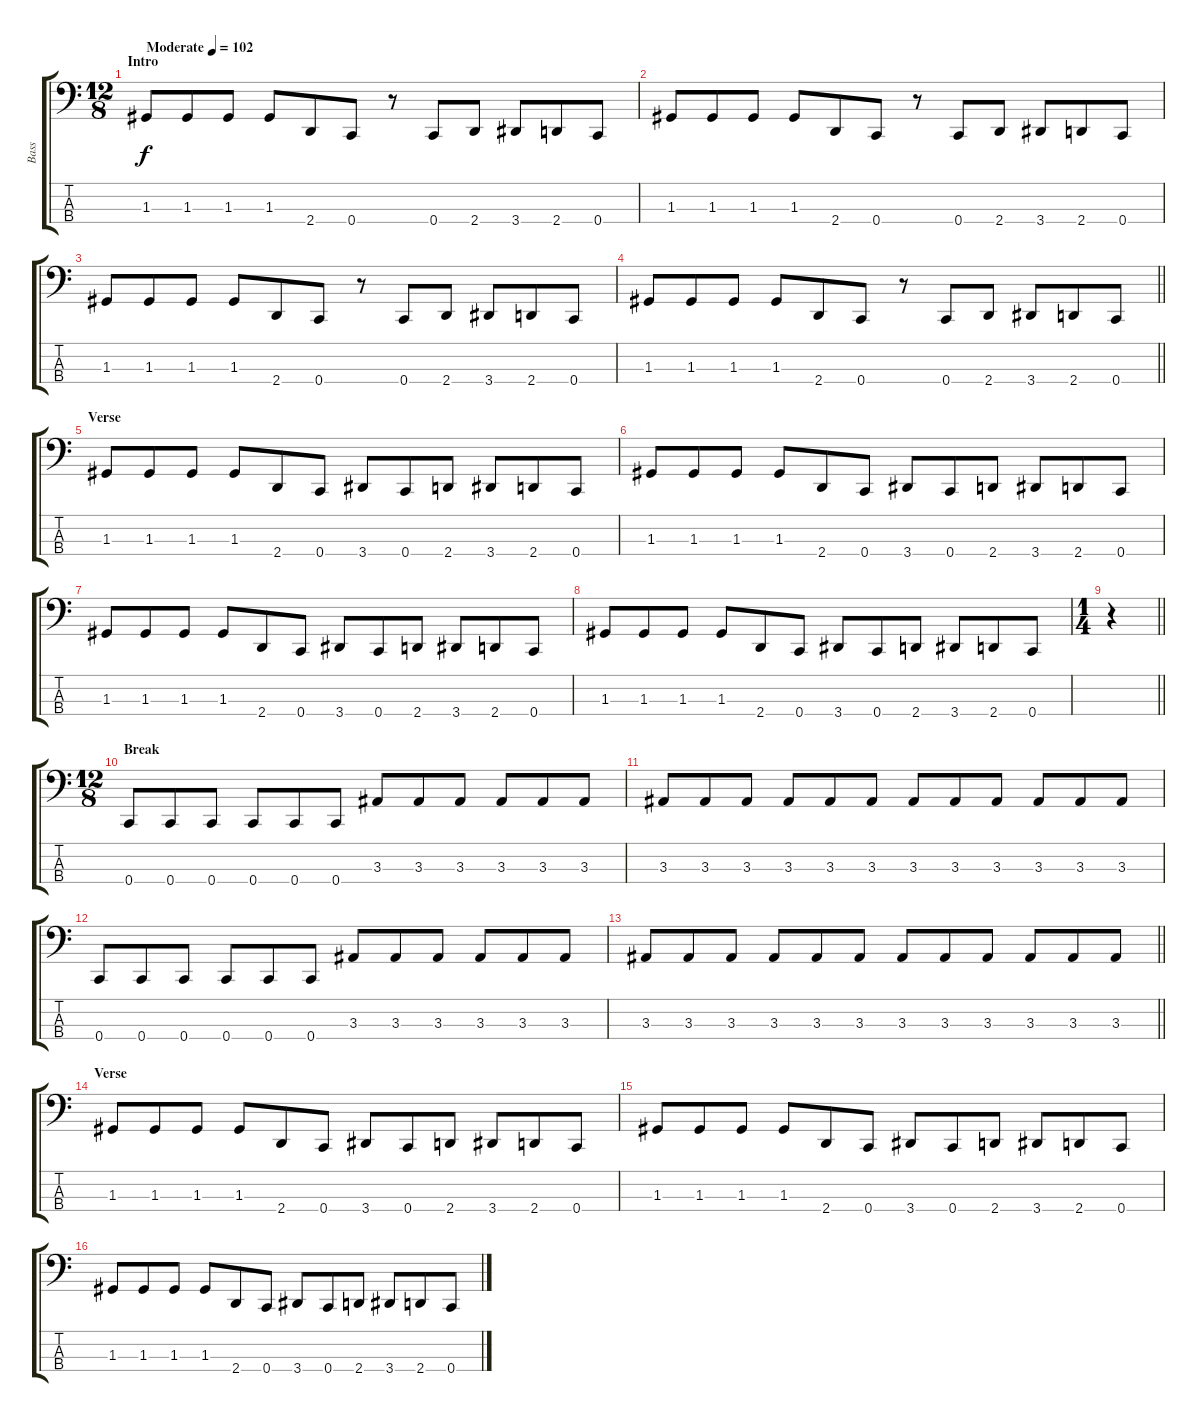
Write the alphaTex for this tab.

\track ("Bass" "Bass") {instrument electricbassfinger}
\staff {score tabs}
\tuning (F2 C2 G1 C1) {hide}
\ts (12 8)
\section ("" "Intro")
\tempo (102 "Moderate")
\clef f4
\ks c
1.3.8{dy f instrument electricbassfinger} 1.3.8 1.3.8 1.3.8 2.4.8 0.4.8 r.8 0.4.8 2.4.8 3.4.8 2.4.8 0.4.8 |
1.3.8 1.3.8 1.3.8 1.3.8 2.4.8 0.4.8 r.8 0.4.8 2.4.8 3.4.8 2.4.8 0.4.8 |
1.3.8 1.3.8 1.3.8 1.3.8 2.4.8 0.4.8 r.8 0.4.8 2.4.8 3.4.8 2.4.8 0.4.8 |
\barLineRight lightlight
1.3.8 1.3.8 1.3.8 1.3.8 2.4.8 0.4.8 r.8 0.4.8 2.4.8 3.4.8 2.4.8 0.4.8 |
\section ("" "Verse")
1.3.8 1.3.8 1.3.8 1.3.8 2.4.8 0.4.8 3.4.8 0.4.8 2.4.8 3.4.8 2.4.8 0.4.8 |
1.3.8 1.3.8 1.3.8 1.3.8 2.4.8 0.4.8 3.4.8 0.4.8 2.4.8 3.4.8 2.4.8 0.4.8 |
1.3.8 1.3.8 1.3.8 1.3.8 2.4.8 0.4.8 3.4.8 0.4.8 2.4.8 3.4.8 2.4.8 0.4.8 |
1.3.8 1.3.8 1.3.8 1.3.8 2.4.8 0.4.8 3.4.8 0.4.8 2.4.8 3.4.8 2.4.8 0.4.8 |
\ts (1 4)
\barLineRight lightlight
r.4 |
\ts (12 8)
\section ("" "Break")
0.4.8 0.4.8 0.4.8 0.4.8 0.4.8 0.4.8 3.3.8 3.3.8 3.3.8 3.3.8 3.3.8 3.3.8 |
3.3.8 3.3.8 3.3.8 3.3.8 3.3.8 3.3.8 3.3.8 3.3.8 3.3.8 3.3.8 3.3.8 3.3.8 |
0.4.8 0.4.8 0.4.8 0.4.8 0.4.8 0.4.8 3.3.8 3.3.8 3.3.8 3.3.8 3.3.8 3.3.8 |
\barLineRight lightlight
3.3.8 3.3.8 3.3.8 3.3.8 3.3.8 3.3.8 3.3.8 3.3.8 3.3.8 3.3.8 3.3.8 3.3.8 |
\section ("" "Verse")
1.3.8 1.3.8 1.3.8 1.3.8 2.4.8 0.4.8 3.4.8 0.4.8 2.4.8 3.4.8 2.4.8 0.4.8 |
1.3.8 1.3.8 1.3.8 1.3.8 2.4.8 0.4.8 3.4.8 0.4.8 2.4.8 3.4.8 2.4.8 0.4.8 |
1.3.8 1.3.8 1.3.8 1.3.8 2.4.8 0.4.8 3.4.8 0.4.8 2.4.8 3.4.8 2.4.8 0.4.8
